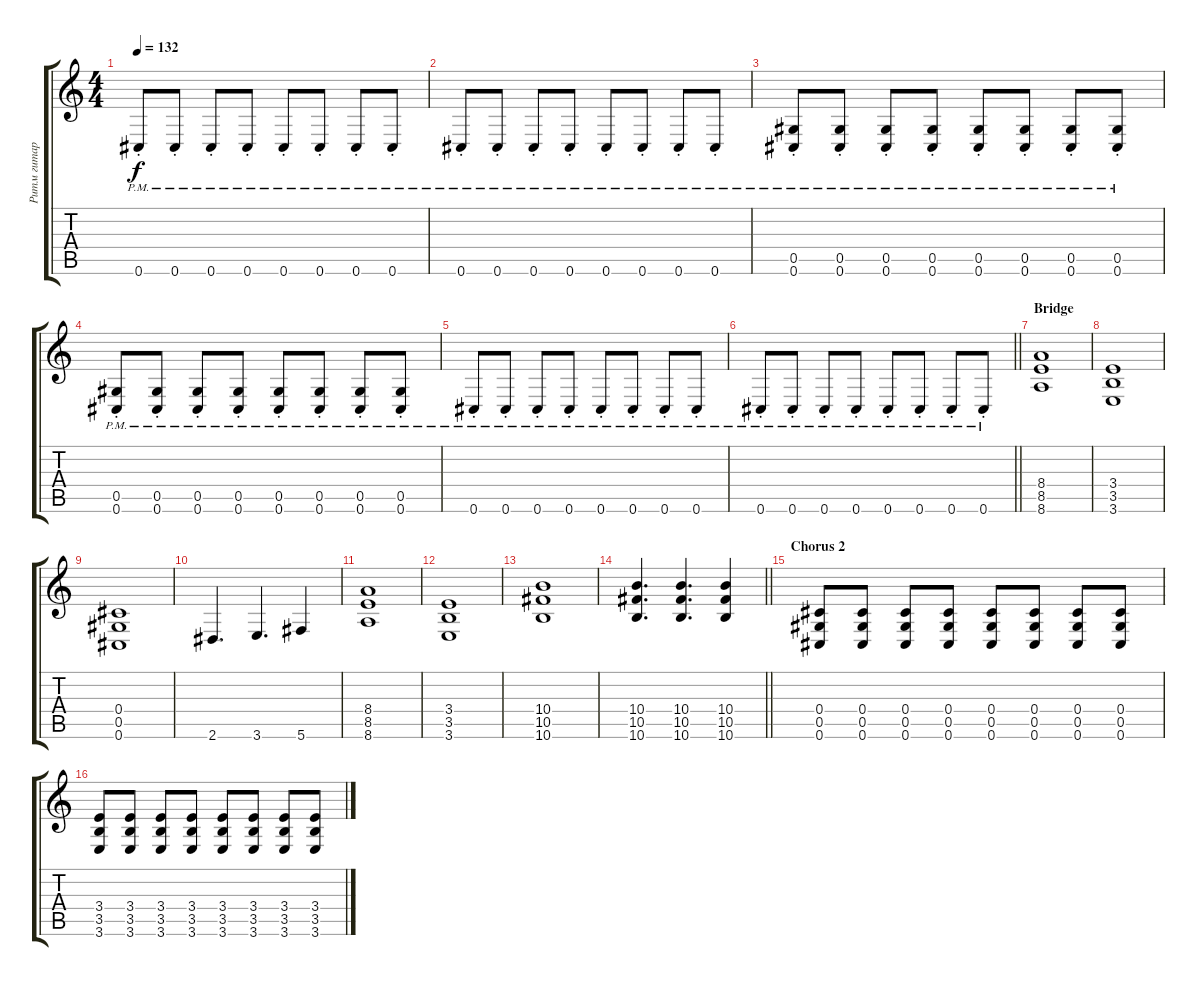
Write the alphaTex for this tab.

\track ("Ритм гитара" "Ритм гитар") {instrument distortionguitar}
\staff {score tabs}
\tuning (Eb4 Bb3 Gb3 Db3 Ab2 Db2) {hide}
\ts (4 4)
\tempo 132
\clef g2
\ks c
0.6{pm st}.8{dy f} 0.6{pm st}.8 0.6{pm st}.8 0.6{pm st}.8 0.6{pm st}.8 0.6{pm st}.8 0.6{pm st}.8 0.6{pm st}.8 |
0.6{pm st}.8 0.6{pm st}.8 0.6{pm st}.8 0.6{pm st}.8 0.6{pm st}.8 0.6{pm st}.8 0.6{pm st}.8 0.6{pm st}.8 |
(0.5{pm st} 0.6{pm st}).8 (0.5{pm st} 0.6{pm st}).8 (0.5{pm st} 0.6{pm st}).8 (0.5{pm st} 0.6{pm st}).8 (0.5{pm st} 0.6{pm st}).8 (0.5{pm st} 0.6{pm st}).8 (0.5{pm st} 0.6{pm st}).8 (0.5{pm st} 0.6{pm st}).8 |
(0.5{pm st} 0.6{pm st}).8 (0.5{pm st} 0.6{pm st}).8 (0.5{pm st} 0.6{pm st}).8 (0.5{pm st} 0.6{pm st}).8 (0.5{pm st} 0.6{pm st}).8 (0.5{pm st} 0.6{pm st}).8 (0.5{pm st} 0.6{pm st}).8 (0.5{pm st} 0.6{pm st}).8 |
0.6{pm st}.8 0.6{pm st}.8 0.6{pm st}.8 0.6{pm st}.8 0.6{pm st}.8 0.6{pm st}.8 0.6{pm st}.8 0.6{pm st}.8 |
\barLineRight lightlight
0.6{pm st}.8 0.6{pm st}.8 0.6{pm st}.8 0.6{pm st}.8 0.6{pm st}.8 0.6{pm st}.8 0.6{pm st}.8 0.6{pm st}.8 |
\section ("" "Bridge")
(8.4 8.5 8.6).1{balance 4 instrument distortionguitar} |
(3.4 3.5 3.6).1 |
(0.4 0.5 0.6).1{balance 8} |
2.6.4{d} 3.6.4{d} 5.6.4 |
(8.4 8.5 8.6).1{balance 4} |
(3.4 3.5 3.6).1 |
(10.4 10.5 10.6).1{balance 8} |
\barLineRight lightlight
(10.4 10.5 10.6).4{d} (10.4 10.5 10.6).4{d} (10.4 10.5 10.6).4 |
\section ("" "Chorus 2")
(0.4 0.5 0.6).8 (0.4 0.5 0.6).8 (0.4 0.5 0.6).8 (0.4 0.5 0.6).8 (0.4 0.5 0.6).8 (0.4 0.5 0.6).8 (0.4 0.5 0.6).8 (0.4 0.5 0.6).8 |
(3.4 3.5 3.6).8 (3.4 3.5 3.6).8 (3.4 3.5 3.6).8 (3.4 3.5 3.6).8 (3.4 3.5 3.6).8 (3.4 3.5 3.6).8 (3.4 3.5 3.6).8 (3.4 3.5 3.6).8
